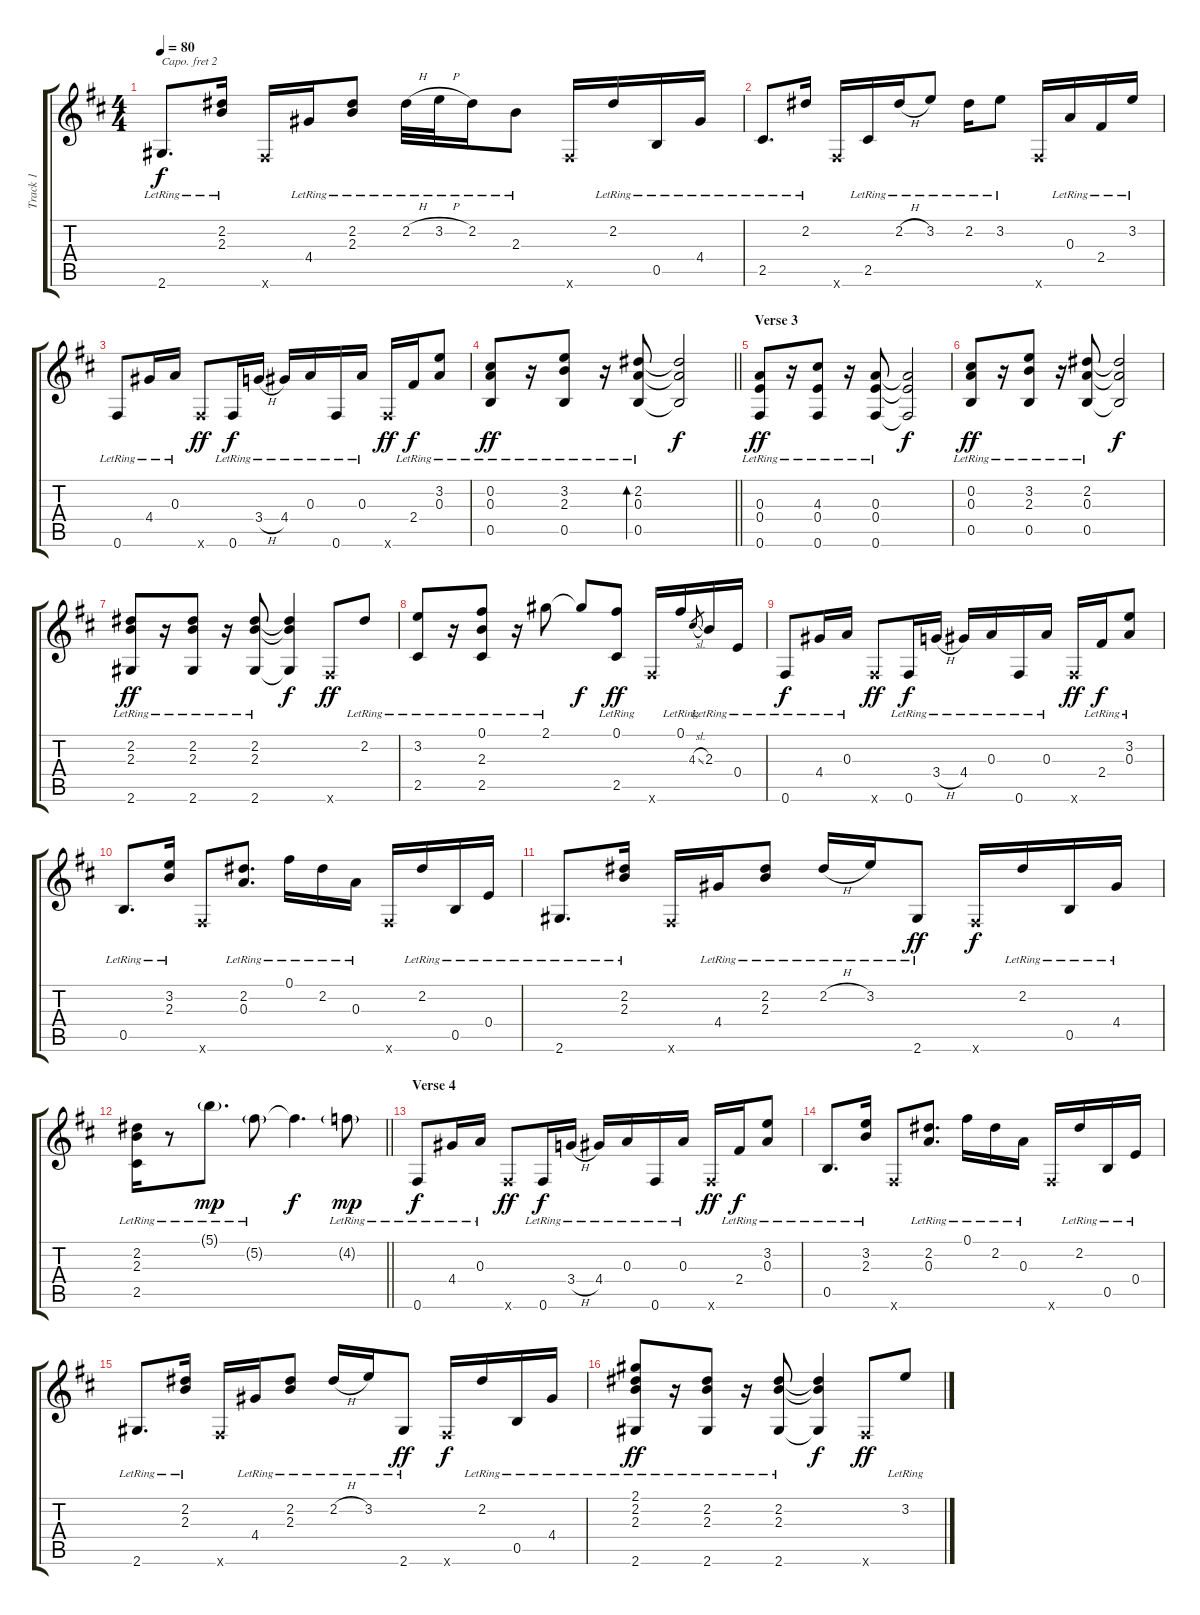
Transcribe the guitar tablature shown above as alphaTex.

\track ("Track 1" "Track 1") {instrument acousticguitarsteel}
\staff {score tabs}
\capo 2
\tuning (E4 B3 G3 D3 A2 E2) {hide}
\ts (4 4)
\tempo 80
\clef g2
\ks d
2.6{lr}.8{d dy f} (2.2{lr} 2.3{lr}).16 0.6{x}.16 4.4{lr}.16 (2.2{lr} 2.3{lr}).8 2.2{h lr}.32 3.2{h lr}.32 2.2{lr}.16 2.3{lr}.8 0.6{x}.16 2.2{lr}.16 0.5{lr}.16 4.4{lr}.16 |
2.5{lr}.8{d} 2.2{lr}.16 0.6{x}.16 2.5{lr}.16 2.2{h lr}.16 3.2{lr}.8 2.2{lr}.16 3.2{lr}.8 0.6{x}.16 0.3{lr}.16 2.4{lr}.16 3.2{lr}.16 |
0.6{lr}.8 4.4{lr}.16 0.3{lr}.16 0.6{x}.8{dy ff} 0.6{lr}.16{dy f} 3.4{h lr}.16 4.4{lr}.16 0.3{lr}.16 0.6{lr}.16 0.3{lr}.16 0.6{x}.16{dy ff} 2.4{lr}.16{dy f} (3.2{lr} 0.3{lr}).8 |
\barLineRight lightlight
(0.2{lr} 0.3{lr} 0.5{lr}).8{dy ff} r.16 (3.2{lr} 2.3{lr} 0.5{lr}).8 r.16 (2.2{lr} 0.3{lr} 0.5{lr}).8{bd 120} (2.2{t} 0.3{t} 0.5{t}).2{dy f} |
\section ("" "Verse 3")
(0.3{lr} 0.4{lr} 0.6{lr}).8{dy ff} r.16 (4.3{lr} 0.4{lr} 0.6{lr}).8 r.16 (0.3{lr} 0.4{lr} 0.6{lr}).8 (0.3{t} 0.4{t} 0.6{t}).2{dy f} |
(0.2{lr} 0.3{lr} 0.5{lr}).8{dy ff} r.16 (3.2{lr} 2.3{lr} 0.5{lr}).8 r.16 (2.2{lr} 0.3{lr} 0.5{lr}).8 (2.2{t} 0.3{t} 0.5{t}).2{dy f} |
(2.2{lr} 2.3{lr} 2.6{lr}).8{dy ff} r.16 (2.2{lr} 2.3{lr} 2.6{lr}).8 r.16 (2.2{lr} 2.3{lr} 2.6{lr}).8 (2.2{t} 2.3{t} 2.6{t}).4{dy f} 0.6{x}.8{dy ff} 2.2{lr}.8 |
(3.2{lr} 2.5{lr}).8 r.16 (0.1{lr} 2.3{lr} 2.5{lr}).8 r.16 2.1{lr}.8 2.1{t}.8{dy f} (0.1{lr} 2.5{lr}).8{dy ff} 0.6{x}.16 0.1{lr}.16 4.3{sl}.8{gr} 2.3{lr}.16 0.4{lr}.16 |
0.6{lr}.8{dy f} 4.4{lr}.16 0.3{lr}.16 0.6{x}.8{dy ff} 0.6{lr}.16{dy f} 3.4{h lr}.16 4.4{lr}.16 0.3{lr}.16 0.6{lr}.16 0.3{lr}.16 0.6{x}.16{dy ff} 2.4{lr}.16{dy f} (3.2{lr} 0.3{lr}).8 |
0.5{lr}.8{d} (3.2{lr} 2.3{lr}).16 0.6{x}.8 (2.2{lr} 0.3{lr}).8{d} 0.1{lr}.16 2.2{lr}.16 0.3{lr}.16 0.6{x}.16 2.2{lr}.16 0.5{lr}.16 0.4{lr}.16 |
2.6{lr}.8{d} (2.2{lr} 2.3{lr}).16 0.6{x}.16 4.4{lr}.16 (2.2{lr} 2.3{lr}).8 2.2{h lr}.16 3.2{lr}.16 2.6{lr}.8{dy ff} 0.6{x}.16{dy f} 2.2{lr}.16 0.5{lr}.16 4.4{lr}.16 |
\barLineRight lightlight
(2.2{lr} 2.3{lr} 2.5{lr}).16 r.8 5.1{g lr}.8{d dy mp} 5.2{g lr}.8 5.2{t}.4{d dy f} 4.2{g lr}.8{dy mp} |
\section ("" "Verse 4")
0.6{lr}.8{dy f} 4.4{lr}.16 0.3{lr}.16 0.6{x}.8{dy ff} 0.6{lr}.16{dy f} 3.4{h lr}.16 4.4{lr}.16 0.3{lr}.16 0.6{lr}.16 0.3{lr}.16 0.6{x}.16{dy ff} 2.4{lr}.16{dy f} (3.2{lr} 0.3{lr}).8 |
0.5{lr}.8{d} (3.2{lr} 2.3{lr}).16 0.6{x}.8 (2.2{lr} 0.3{lr}).8{d} 0.1{lr}.16 2.2{lr}.16 0.3{lr}.16 0.6{x}.16 2.2{lr}.16 0.5{lr}.16 0.4{lr}.16 |
2.6{lr}.8{d} (2.2{lr} 2.3{lr}).16 0.6{x}.16 4.4{lr}.16 (2.2{lr} 2.3{lr}).8 2.2{h lr}.16 3.2{lr}.16 2.6{lr}.8{dy ff} 0.6{x}.16{dy f} 2.2{lr}.16 0.5{lr}.16 4.4{lr}.16 |
(2.1{lr} 2.2{lr} 2.3{lr} 2.6{lr}).8{dy ff} r.16 (2.2{lr} 2.3{lr} 2.6{lr}).8 r.16 (2.2{lr} 2.3{lr} 2.6{lr}).8 (2.2{t} 2.3{t} 2.6{t}).4{dy f} 0.6{x}.8{dy ff} 3.2{lr}.8
